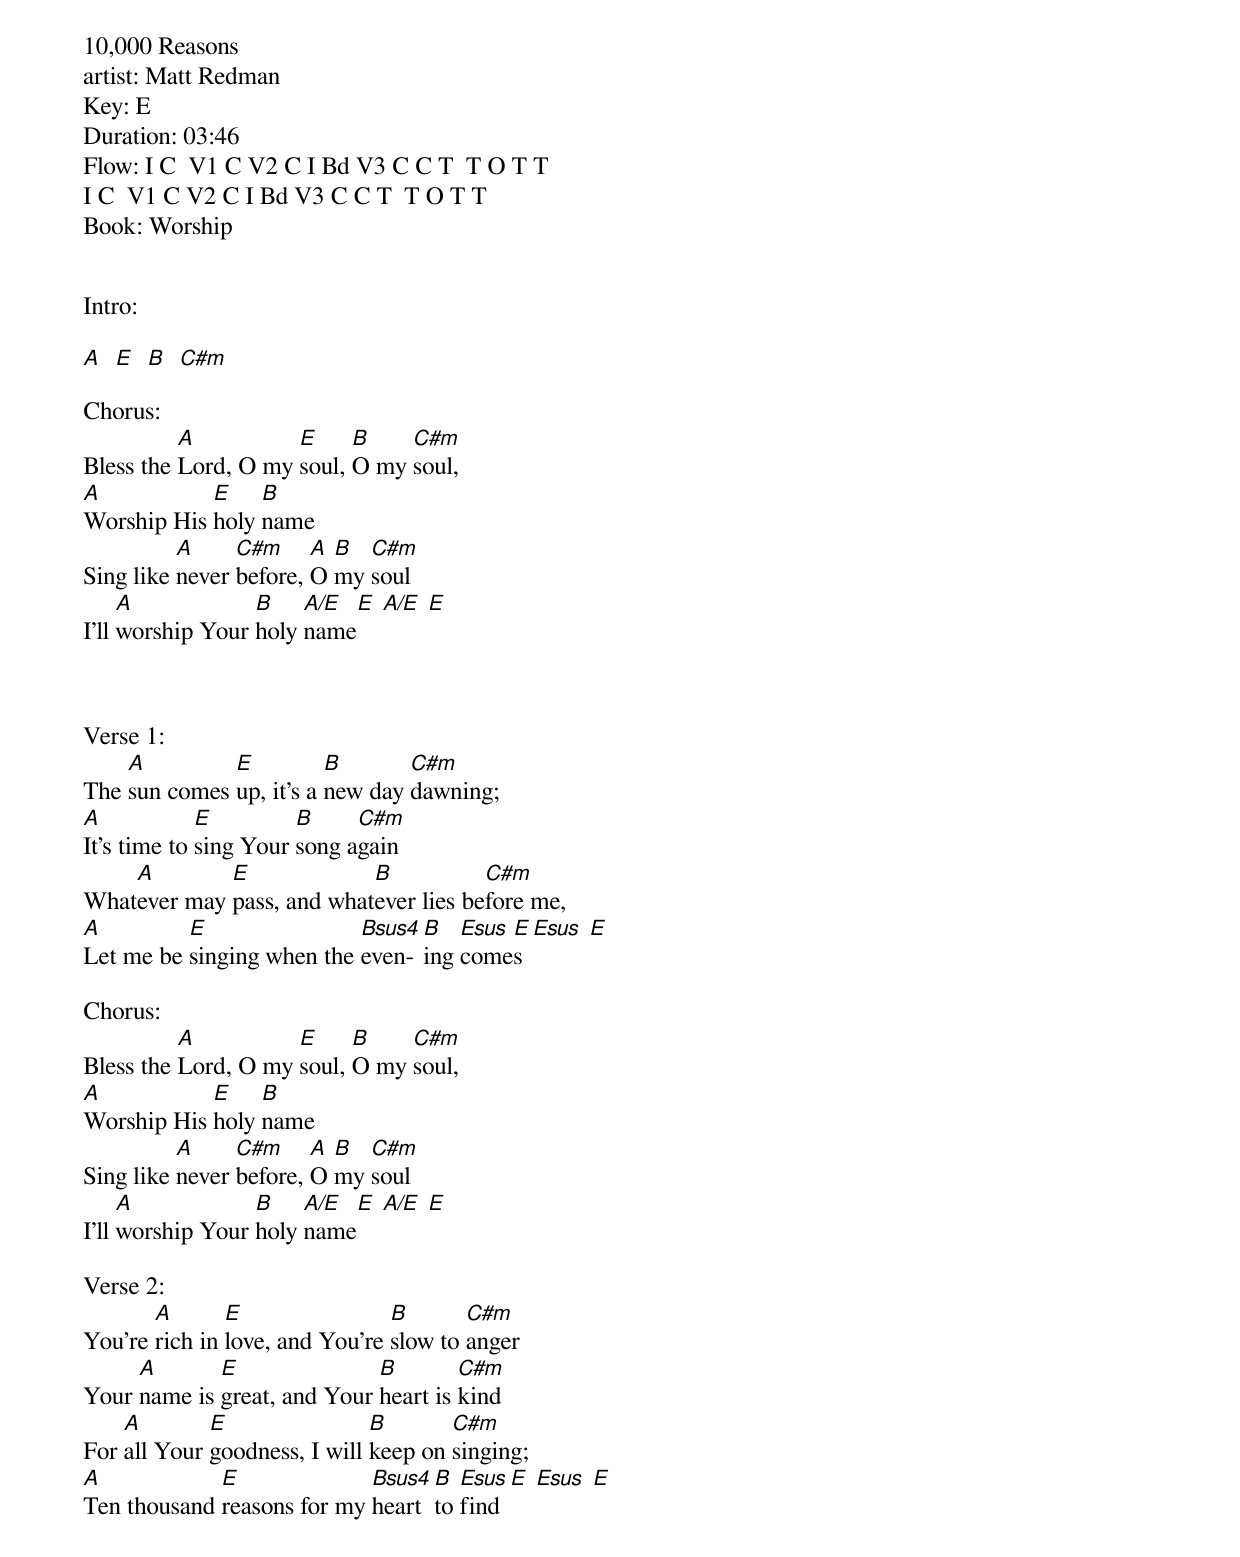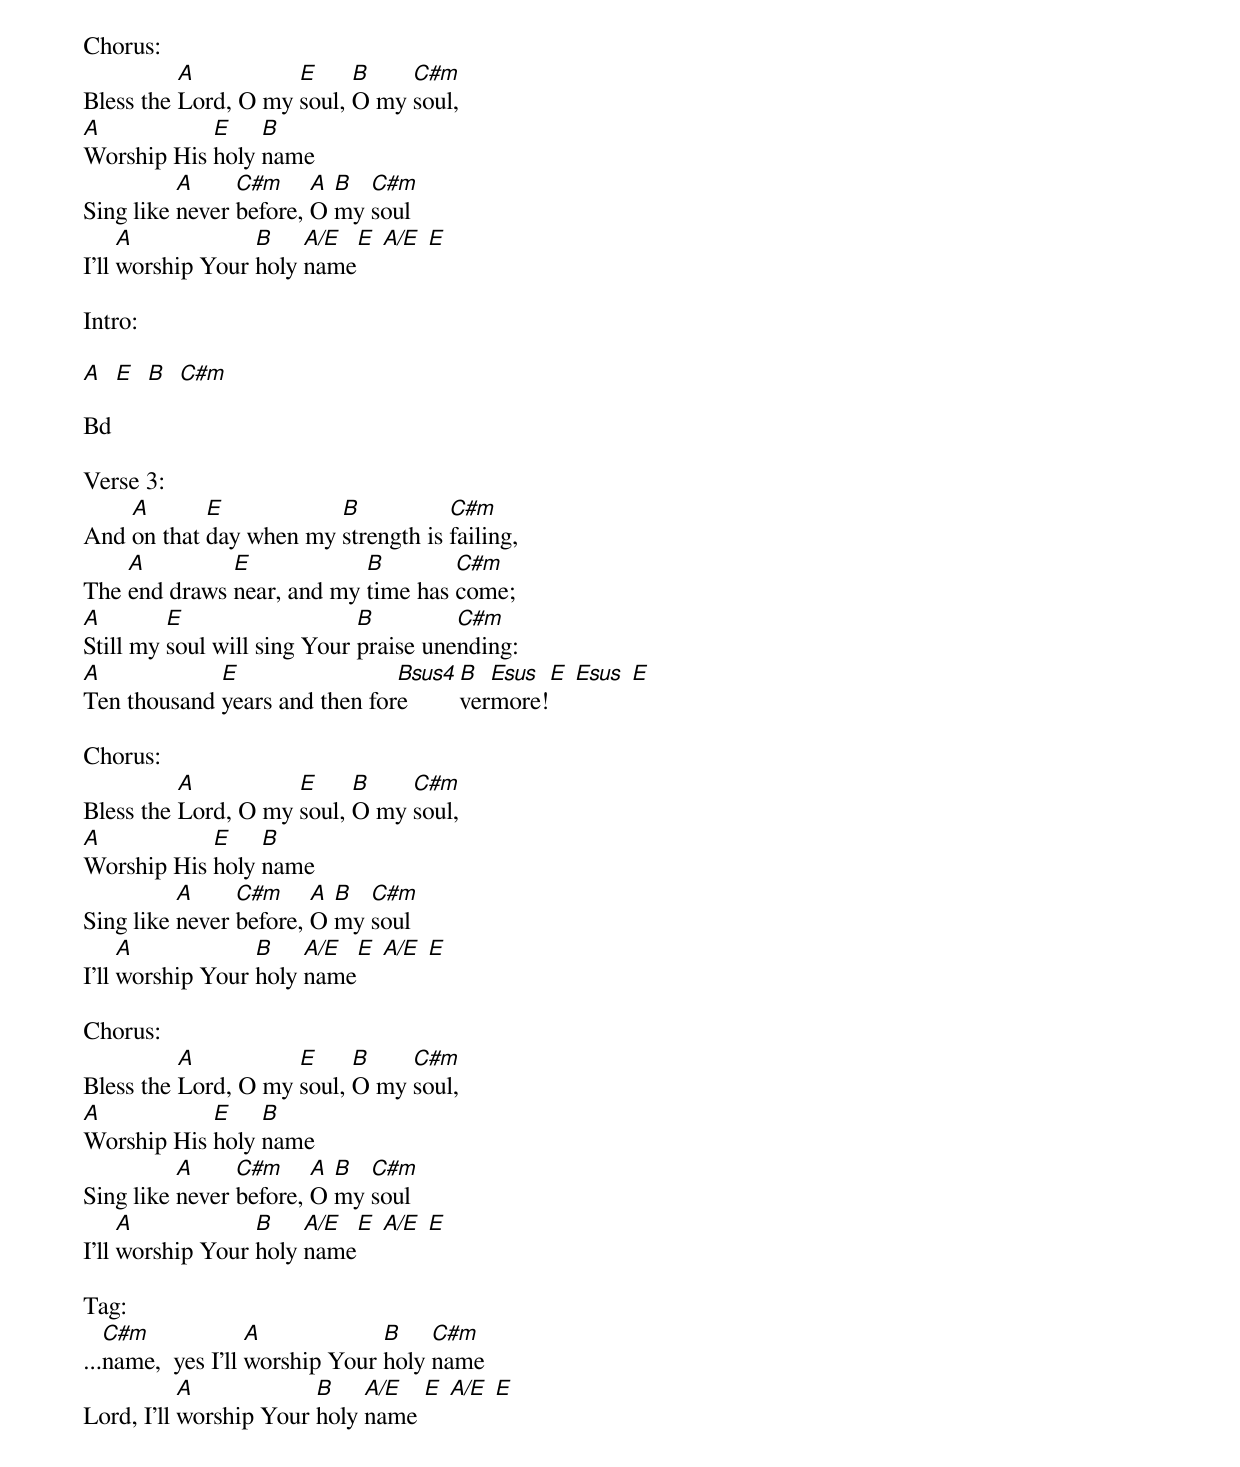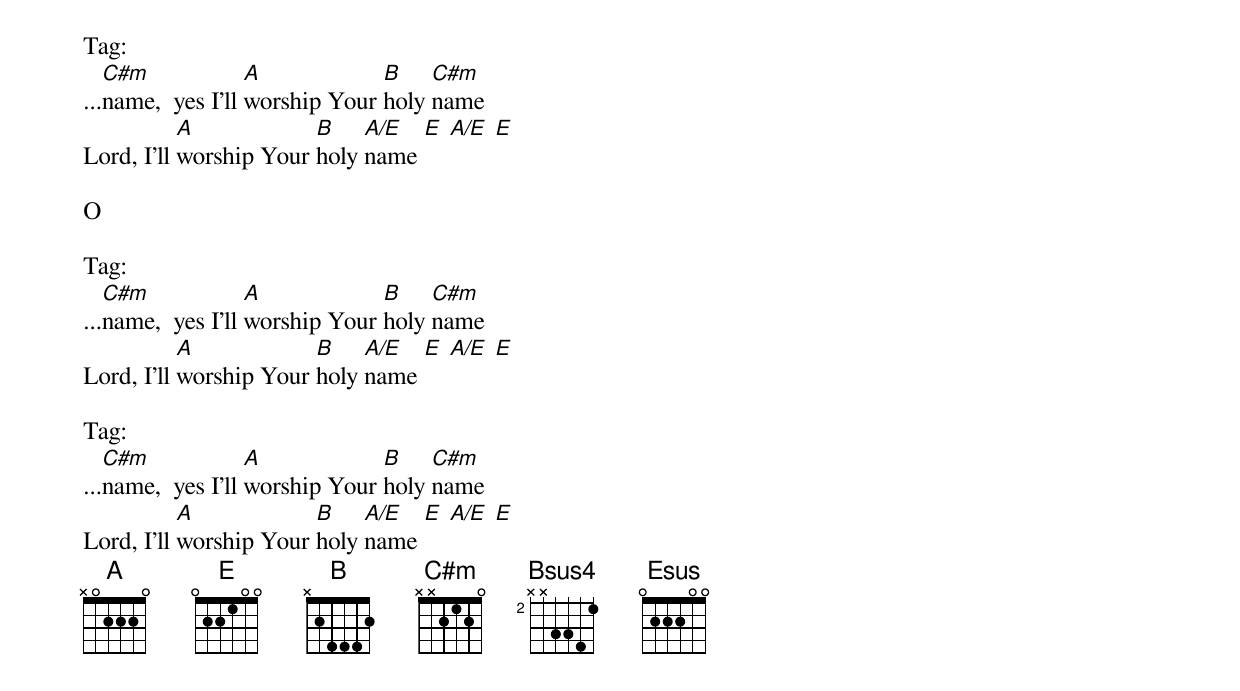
10,000 Reasons
artist: Matt Redman
Key: E
Duration: 03:46
Flow: I C  V1 C V2 C I Bd V3 C C T  T O T T
I C  V1 C V2 C I Bd V3 C C T  T O T T
Book: Worship


Intro:

[A]  [E]  [B]  [C#m]

Chorus:
Bless the [A]Lord, O my [E]soul, [B]O my [C#m]soul,
[A]Worship His [E]holy [B]name
Sing like [A]never [C#m]before, [A]O [B]my [C#m]soul
I'll [A]worship Your [B]holy [A/E]name[E] [A/E] [E]



Verse 1:
The [A]sun comes [E]up, it's a [B]new day [C#m]dawning;
[A]It's time to [E]sing Your [B]song a[C#m]gain
What[A]ever may [E]pass, and what[B]ever lies be[C#m]fore me,
[A]Let me be [E]singing when the [Bsus4]even-[B]ing [Esus]come[E]s [Esus] [E]

Chorus:
Bless the [A]Lord, O my [E]soul, [B]O my [C#m]soul,
[A]Worship His [E]holy [B]name
Sing like [A]never [C#m]before, [A]O [B]my [C#m]soul
I'll [A]worship Your [B]holy [A/E]name[E] [A/E] [E]

Verse 2:
You're [A]rich in [E]love, and You're [B]slow to [C#m]anger
Your [A]name is [E]great, and Your [B]heart is [C#m]kind
For [A]all Your [E]goodness, I will [B]keep on [C#m]singing;
[A]Ten thousand [E]reasons for my [Bsus4]heart [B]to [Esus]find[E] [Esus] [E]

Chorus:
Bless the [A]Lord, O my [E]soul, [B]O my [C#m]soul,
[A]Worship His [E]holy [B]name
Sing like [A]never [C#m]before, [A]O [B]my [C#m]soul
I'll [A]worship Your [B]holy [A/E]name[E] [A/E] [E]

Intro:

[A]  [E]  [B]  [C#m]

Bd

Verse 3:
And [A]on that [E]day when my [B]strength is [C#m]failing,
The [A]end draws [E]near, and my [B]time has [C#m]come;
[A]Still my [E]soul will sing Your [B]praise une[C#m]nding:
[A]Ten thousand [E]years and then for[Bsus4]e[B]ver[Esus]more![E] [Esus] [E]

Chorus:
Bless the [A]Lord, O my [E]soul, [B]O my [C#m]soul,
[A]Worship His [E]holy [B]name
Sing like [A]never [C#m]before, [A]O [B]my [C#m]soul
I'll [A]worship Your [B]holy [A/E]name[E] [A/E] [E]

Chorus:
Bless the [A]Lord, O my [E]soul, [B]O my [C#m]soul,
[A]Worship His [E]holy [B]name
Sing like [A]never [C#m]before, [A]O [B]my [C#m]soul
I'll [A]worship Your [B]holy [A/E]name[E] [A/E] [E]

Tag:
...[C#m]name,  yes I'll [A]worship Your [B]holy [C#m]name
Lord, I'll [A]worship Your [B]holy [A/E]name [E] [A/E] [E]



Tag:
...[C#m]name,  yes I'll [A]worship Your [B]holy [C#m]name
Lord, I'll [A]worship Your [B]holy [A/E]name [E] [A/E] [E]

O

Tag:
...[C#m]name,  yes I'll [A]worship Your [B]holy [C#m]name
Lord, I'll [A]worship Your [B]holy [A/E]name [E] [A/E] [E]

Tag:
...[C#m]name,  yes I'll [A]worship Your [B]holy [C#m]name
Lord, I'll [A]worship Your [B]holy [A/E]name [E] [A/E] [E]
